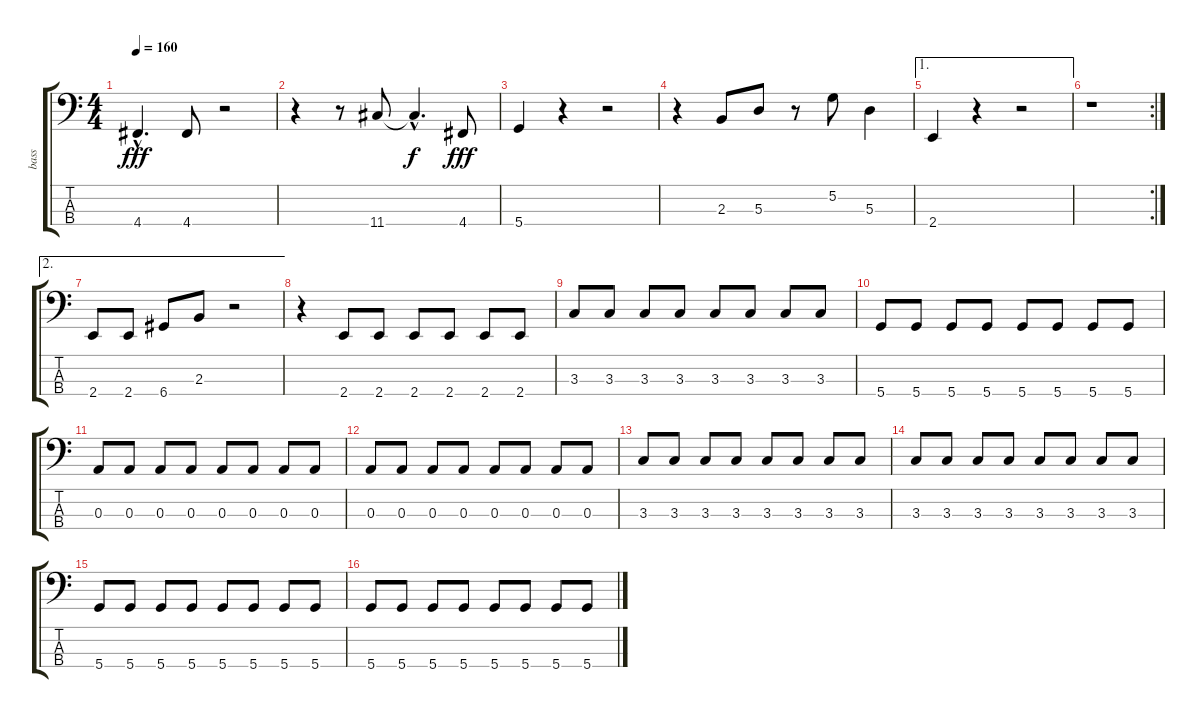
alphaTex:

\track ("bass" "bass") {instrument electricbasspick}
\staff {score tabs}
\tuning (G2 D2 A1 D1) {hide}
\ts (4 4)
\tempo 160
\clef f4
\ks c
4.4{hac}.4{d dy fff} 4.4.8 r.2 |
r.4 r.8 11.4.8 11.4{hac t}.4{d dy f} 4.4.8{dy fff} |
5.4.4 r.4 r.2 |
r.4 2.3.8 5.3.8 r.8 5.2.8 5.3.4 |
\ae 1
2.4.4 r.4 r.2 |
\rc 2
r.1 |
\ae 2
2.4.8 2.4.8 6.4.8 2.3.8 r.2 |
r.4 2.4.8 2.4.8 2.4.8 2.4.8 2.4.8 2.4.8 |
3.3.8 3.3.8 3.3.8 3.3.8 3.3.8 3.3.8 3.3.8 3.3.8 |
5.4.8 5.4.8 5.4.8 5.4.8 5.4.8 5.4.8 5.4.8 5.4.8 |
0.3.8 0.3.8 0.3.8 0.3.8 0.3.8 0.3.8 0.3.8 0.3.8 |
0.3.8 0.3.8 0.3.8 0.3.8 0.3.8 0.3.8 0.3.8 0.3.8 |
3.3.8 3.3.8 3.3.8 3.3.8 3.3.8 3.3.8 3.3.8 3.3.8 |
3.3.8 3.3.8 3.3.8 3.3.8 3.3.8 3.3.8 3.3.8 3.3.8 |
5.4.8 5.4.8 5.4.8 5.4.8 5.4.8 5.4.8 5.4.8 5.4.8 |
5.4.8 5.4.8 5.4.8 5.4.8 5.4.8 5.4.8 5.4.8 5.4.8
